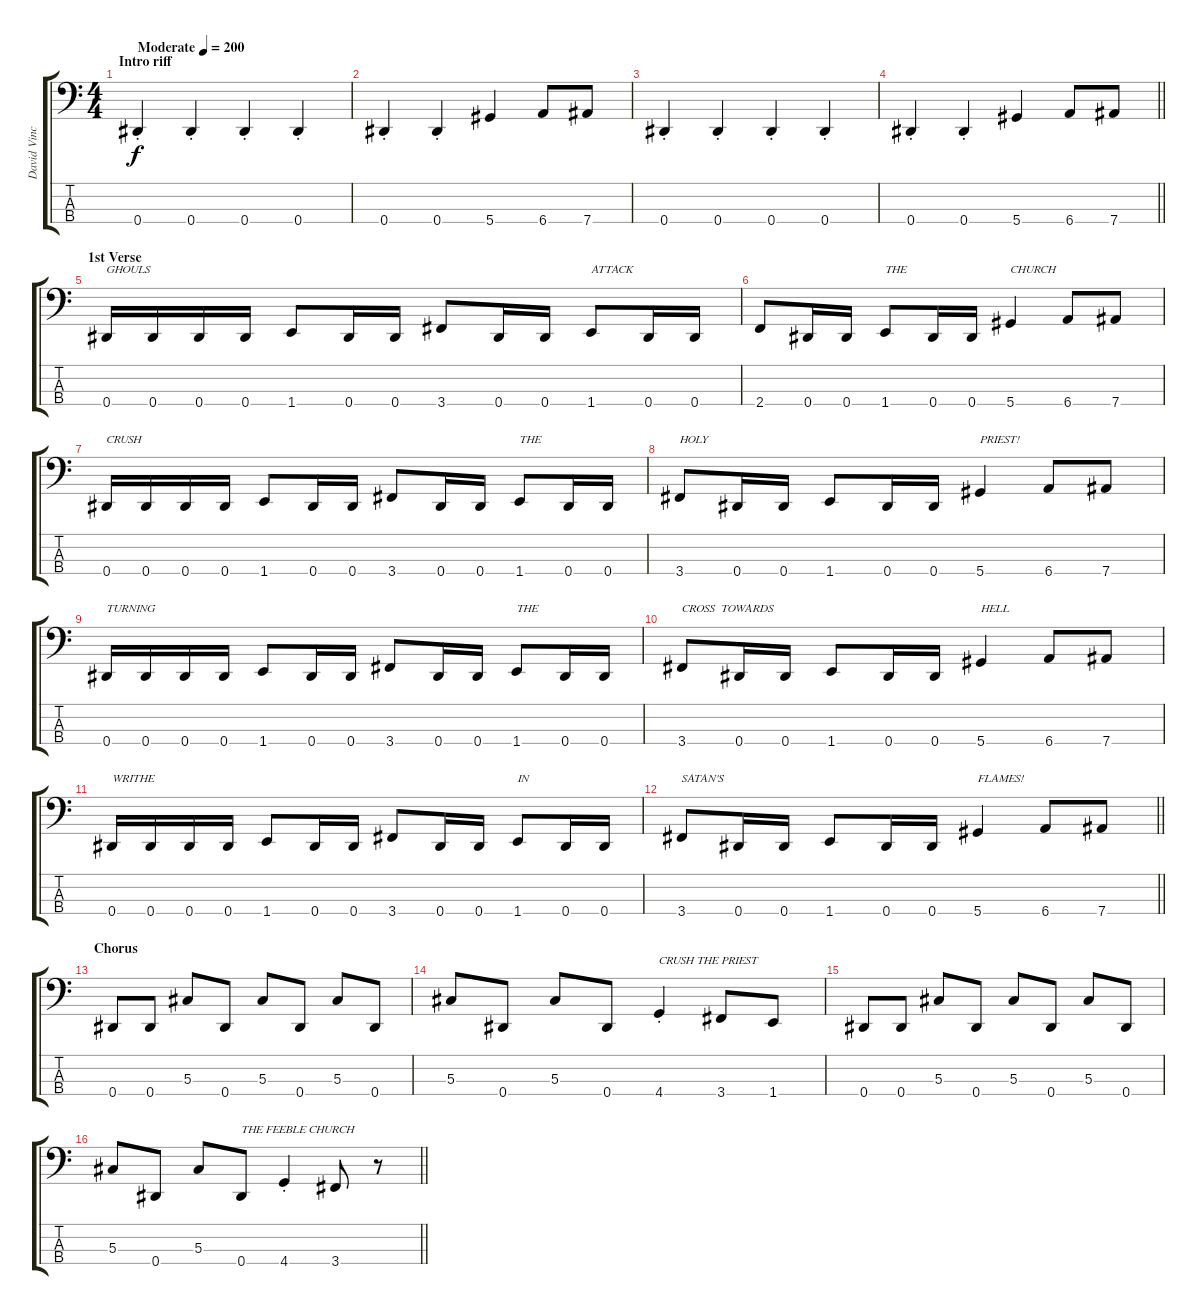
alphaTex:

\track ("David Vincent" "David Vinc") {instrument electricbasspick}
\staff {score tabs}
\tuning (Gb2 Db2 Ab1 Eb1) {hide}
\ts (4 4)
\section ("" "Intro riff")
\tempo (200 "Moderate")
\clef f4
\ks c
0.4{st}.4{dy f instrument electricbasspick} 0.4{st}.4 0.4{st}.4 0.4{st}.4 |
0.4{st}.4 0.4{st}.4 5.4.4 6.4.8 7.4.8 |
0.4{st}.4 0.4{st}.4 0.4{st}.4 0.4{st}.4 |
\barLineRight lightlight
0.4{st}.4 0.4{st}.4 5.4.4 6.4.8 7.4.8 |
\section ("" "1st Verse")
0.4.16{txt "GHOULS "} 0.4.16 0.4.16 0.4.16 1.4.8 0.4.16 0.4.16 3.4.8 0.4.16 0.4.16 1.4.8{txt "ATTACK"} 0.4.16 0.4.16 |
2.4.8 0.4.16 0.4.16 1.4.8{txt "THE"} 0.4.16 0.4.16 5.4.4{txt "CHURCH"} 6.4.8 7.4.8 |
0.4.16{txt "CRUSH"} 0.4.16 0.4.16 0.4.16 1.4.8 0.4.16 0.4.16 3.4.8 0.4.16 0.4.16 1.4.8{txt "THE"} 0.4.16 0.4.16 |
3.4.8{txt "HOLY "} 0.4.16 0.4.16 1.4.8 0.4.16 0.4.16 5.4.4{txt "PRIEST!"} 6.4.8 7.4.8 |
0.4.16{txt "TURNING "} 0.4.16 0.4.16 0.4.16 1.4.8 0.4.16 0.4.16 3.4.8 0.4.16 0.4.16 1.4.8{txt "THE"} 0.4.16 0.4.16 |
3.4.8{txt "CROSS  TOWARDS"} 0.4.16 0.4.16 1.4.8 0.4.16 0.4.16 5.4.4{txt "HELL"} 6.4.8 7.4.8 |
0.4.16{txt "WRITHE"} 0.4.16 0.4.16 0.4.16 1.4.8 0.4.16 0.4.16 3.4.8 0.4.16 0.4.16 1.4.8{txt "IN"} 0.4.16 0.4.16 |
\barLineRight lightlight
3.4.8{txt "SATAN'S"} 0.4.16 0.4.16 1.4.8 0.4.16 0.4.16 5.4.4{txt "FLAMES!"} 6.4.8 7.4.8 |
\section ("" "Chorus")
0.4.8 0.4.8 5.3.8 0.4.8 5.3.8 0.4.8 5.3.8 0.4.8 |
5.3.8 0.4.8 5.3.8 0.4.8 4.4{st}.4{txt "CRUSH THE PRIEST"} 3.4.8 1.4.8 |
0.4.8 0.4.8 5.3.8 0.4.8 5.3.8 0.4.8 5.3.8 0.4.8 |
\barLineRight lightlight
5.3.8 0.4.8 5.3.8 0.4.8{txt "THE FEEBLE CHURCH "} 4.4{st}.4 3.4.8 r.8
